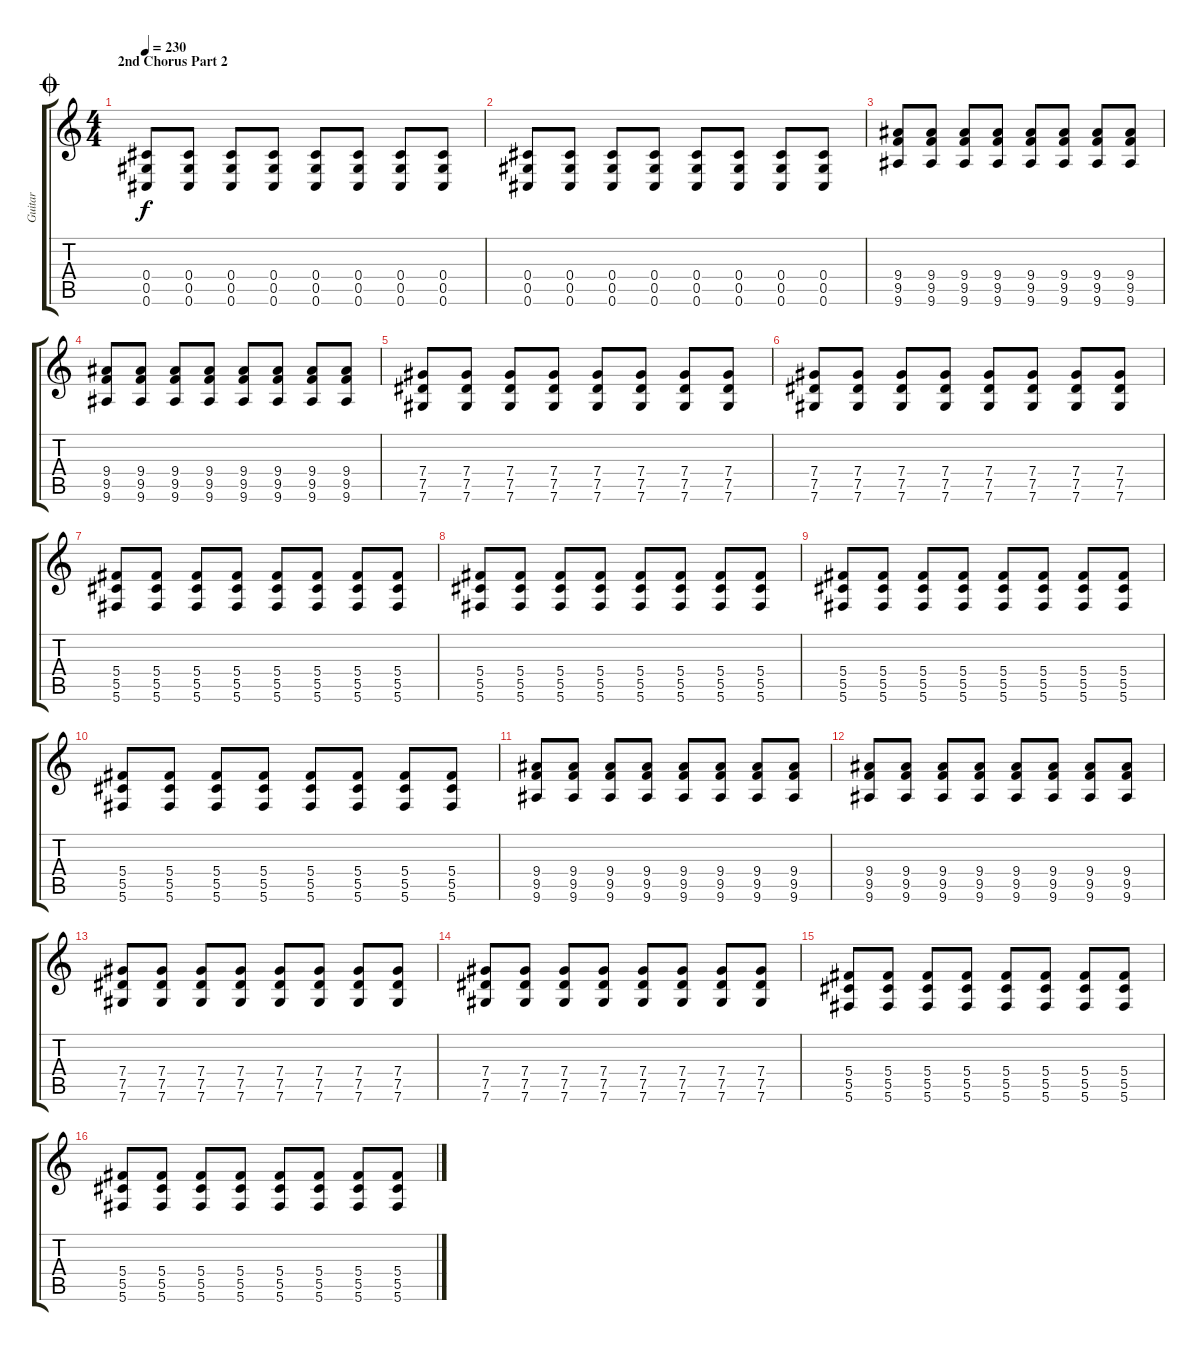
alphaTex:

\track ("Guitar" "Guitar") {instrument distortionguitar}
\staff {score tabs}
\tuning (Eb4 Bb3 Gb3 Db3 Ab2 Db2) {hide}
\ts (4 4)
\section ("" "2nd Chorus Part 2")
\jump coda
\tempo 230
\clef g2
\ks c
(0.4 0.5 0.6).8{dy f} (0.4 0.5 0.6).8 (0.4 0.5 0.6).8 (0.4 0.5 0.6).8 (0.4 0.5 0.6).8 (0.4 0.5 0.6).8 (0.4 0.5 0.6).8 (0.4 0.5 0.6).8 |
(0.4 0.5 0.6).8 (0.4 0.5 0.6).8 (0.4 0.5 0.6).8 (0.4 0.5 0.6).8 (0.4 0.5 0.6).8 (0.4 0.5 0.6).8 (0.4 0.5 0.6).8 (0.4 0.5 0.6).8 |
(9.4 9.5 9.6).8 (9.4 9.5 9.6).8 (9.4 9.5 9.6).8 (9.4 9.5 9.6).8 (9.4 9.5 9.6).8 (9.4 9.5 9.6).8 (9.4 9.5 9.6).8 (9.4 9.5 9.6).8 |
(9.4 9.5 9.6).8 (9.4 9.5 9.6).8 (9.4 9.5 9.6).8 (9.4 9.5 9.6).8 (9.4 9.5 9.6).8 (9.4 9.5 9.6).8 (9.4 9.5 9.6).8 (9.4 9.5 9.6).8 |
(7.4 7.5 7.6).8 (7.4 7.5 7.6).8 (7.4 7.5 7.6).8 (7.4 7.5 7.6).8 (7.4 7.5 7.6).8 (7.4 7.5 7.6).8 (7.4 7.5 7.6).8 (7.4 7.5 7.6).8 |
(7.4 7.5 7.6).8 (7.4 7.5 7.6).8 (7.4 7.5 7.6).8 (7.4 7.5 7.6).8 (7.4 7.5 7.6).8 (7.4 7.5 7.6).8 (7.4 7.5 7.6).8 (7.4 7.5 7.6).8 |
(5.4 5.5 5.6).8 (5.4 5.5 5.6).8 (5.4 5.5 5.6).8 (5.4 5.5 5.6).8 (5.4 5.5 5.6).8 (5.4 5.5 5.6).8 (5.4 5.5 5.6).8 (5.4 5.5 5.6).8 |
(5.4 5.5 5.6).8 (5.4 5.5 5.6).8 (5.4 5.5 5.6).8 (5.4 5.5 5.6).8 (5.4 5.5 5.6).8 (5.4 5.5 5.6).8 (5.4 5.5 5.6).8 (5.4 5.5 5.6).8 |
(5.4 5.5 5.6).8 (5.4 5.5 5.6).8 (5.4 5.5 5.6).8 (5.4 5.5 5.6).8 (5.4 5.5 5.6).8 (5.4 5.5 5.6).8 (5.4 5.5 5.6).8 (5.4 5.5 5.6).8 |
(5.4 5.5 5.6).8 (5.4 5.5 5.6).8 (5.4 5.5 5.6).8 (5.4 5.5 5.6).8 (5.4 5.5 5.6).8 (5.4 5.5 5.6).8 (5.4 5.5 5.6).8 (5.4 5.5 5.6).8 |
(9.4 9.5 9.6).8 (9.4 9.5 9.6).8 (9.4 9.5 9.6).8 (9.4 9.5 9.6).8 (9.4 9.5 9.6).8 (9.4 9.5 9.6).8 (9.4 9.5 9.6).8 (9.4 9.5 9.6).8 |
(9.4 9.5 9.6).8 (9.4 9.5 9.6).8 (9.4 9.5 9.6).8 (9.4 9.5 9.6).8 (9.4 9.5 9.6).8 (9.4 9.5 9.6).8 (9.4 9.5 9.6).8 (9.4 9.5 9.6).8 |
(7.4 7.5 7.6).8 (7.4 7.5 7.6).8 (7.4 7.5 7.6).8 (7.4 7.5 7.6).8 (7.4 7.5 7.6).8 (7.4 7.5 7.6).8 (7.4 7.5 7.6).8 (7.4 7.5 7.6).8 |
(7.4 7.5 7.6).8 (7.4 7.5 7.6).8 (7.4 7.5 7.6).8 (7.4 7.5 7.6).8 (7.4 7.5 7.6).8 (7.4 7.5 7.6).8 (7.4 7.5 7.6).8 (7.4 7.5 7.6).8 |
(5.4 5.5 5.6).8 (5.4 5.5 5.6).8 (5.4 5.5 5.6).8 (5.4 5.5 5.6).8 (5.4 5.5 5.6).8 (5.4 5.5 5.6).8 (5.4 5.5 5.6).8 (5.4 5.5 5.6).8 |
(5.4 5.5 5.6).8 (5.4 5.5 5.6).8 (5.4 5.5 5.6).8 (5.4 5.5 5.6).8 (5.4 5.5 5.6).8 (5.4 5.5 5.6).8 (5.4 5.5 5.6).8 (5.4 5.5 5.6).8
